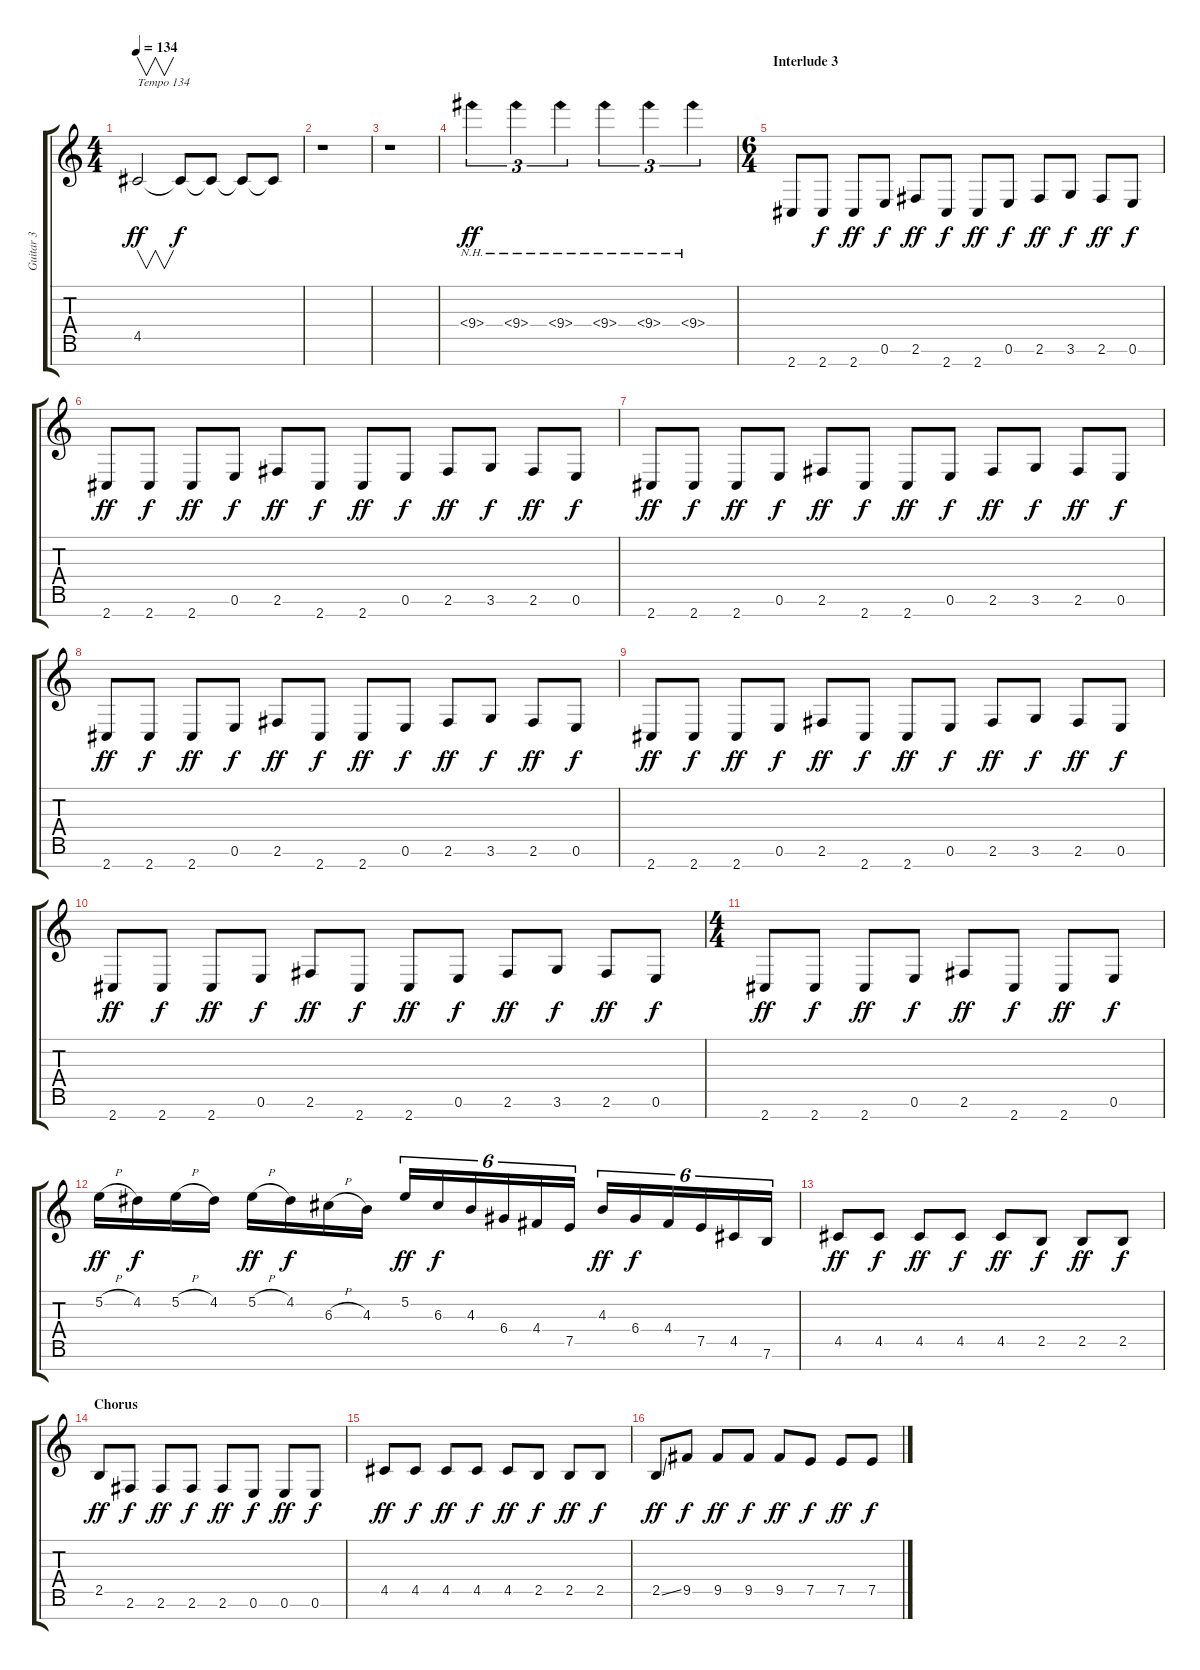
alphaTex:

\track ("Guitar 3" "Guitar 3") {instrument distortionguitar}
\staff {score tabs}
\tuning (E4 B3 G3 D3 A2 E2 B1) {hide}
\ts (4 4)
\tempo 134
\clef g2
\ks c
4.5.2{v txt "Tempo 134" dy ff} 4.5{t}.8{dy f} 4.5{t}.8{volume 11} 4.5{t}.8{volume 7} 4.5{t}.8{volume 3} |
r.1 |
r.1 |
9.4{nh}.4{tu (3 2) dy ff volume 16} 9.4{nh}.4{tu (3 2)} 9.4{nh}.4{tu (3 2)} 9.4{nh}.4{tu (3 2)} 9.4{nh}.4{tu (3 2)} 9.4{nh}.4{tu (3 2)} |
\ts (6 4)
\section ("" "Interlude 3")
2.7.8 2.7.8{dy f} 2.7.8{dy ff} 0.6.8{dy f} 2.6.8{dy ff} 2.7.8{dy f} 2.7.8{dy ff} 0.6.8{dy f} 2.6.8{dy ff} 3.6.8{dy f} 2.6.8{dy ff} 0.6.8{dy f} |
2.7.8{dy ff} 2.7.8{dy f} 2.7.8{dy ff} 0.6.8{dy f} 2.6.8{dy ff} 2.7.8{dy f} 2.7.8{dy ff} 0.6.8{dy f} 2.6.8{dy ff} 3.6.8{dy f} 2.6.8{dy ff} 0.6.8{dy f} |
2.7.8{dy ff} 2.7.8{dy f} 2.7.8{dy ff} 0.6.8{dy f} 2.6.8{dy ff} 2.7.8{dy f} 2.7.8{dy ff} 0.6.8{dy f} 2.6.8{dy ff} 3.6.8{dy f} 2.6.8{dy ff} 0.6.8{dy f} |
2.7.8{dy ff} 2.7.8{dy f} 2.7.8{dy ff} 0.6.8{dy f} 2.6.8{dy ff} 2.7.8{dy f} 2.7.8{dy ff} 0.6.8{dy f} 2.6.8{dy ff} 3.6.8{dy f} 2.6.8{dy ff} 0.6.8{dy f} |
2.7.8{dy ff} 2.7.8{dy f} 2.7.8{dy ff} 0.6.8{dy f} 2.6.8{dy ff} 2.7.8{dy f} 2.7.8{dy ff} 0.6.8{dy f} 2.6.8{dy ff} 3.6.8{dy f} 2.6.8{dy ff} 0.6.8{dy f} |
2.7.8{dy ff} 2.7.8{dy f} 2.7.8{dy ff} 0.6.8{dy f} 2.6.8{dy ff} 2.7.8{dy f} 2.7.8{dy ff} 0.6.8{dy f} 2.6.8{dy ff} 3.6.8{dy f} 2.6.8{dy ff} 0.6.8{dy f} |
\ts (4 4)
2.7.8{dy ff} 2.7.8{dy f} 2.7.8{dy ff} 0.6.8{dy f} 2.6.8{dy ff} 2.7.8{dy f} 2.7.8{dy ff} 0.6.8{dy f} |
5.2{h}.16{dy ff} 4.2.16{dy f} 5.2{h}.16 4.2.16 5.2{h}.16{dy ff} 4.2.16{dy f} 6.3{h}.16 4.3.16 5.2.16{tu (6 4) dy ff} 6.3.16{tu (6 4) dy f} 4.3.16{tu (6 4)} 6.4.16{tu (6 4)} 4.4.16{tu (6 4)} 7.5.16{tu (6 4)} 4.3.16{tu (6 4) dy ff} 6.4.16{tu (6 4) dy f} 4.4.16{tu (6 4)} 7.5.16{tu (6 4)} 4.5.16{tu (6 4)} 7.6.16{tu (6 4)} |
4.5.8{dy ff} 4.5.8{dy f} 4.5.8{dy ff} 4.5.8{dy f} 4.5.8{dy ff} 2.5.8{dy f} 2.5.8{dy ff} 2.5.8{dy f} |
\section ("" "Chorus")
2.5.8{dy ff} 2.6.8{dy f} 2.6.8{dy ff} 2.6.8{dy f} 2.6.8{dy ff} 0.6.8{dy f} 0.6.8{dy ff} 0.6.8{dy f} |
4.5.8{dy ff} 4.5.8{dy f} 4.5.8{dy ff} 4.5.8{dy f} 4.5.8{dy ff} 2.5.8{dy f} 2.5.8{dy ff} 2.5.8{dy f} |
2.5{ss}.8{dy ff} 9.5.8{dy f} 9.5.8{dy ff} 9.5.8{dy f} 9.5.8{dy ff} 7.5.8{dy f} 7.5.8{dy ff} 7.5.8{dy f}
